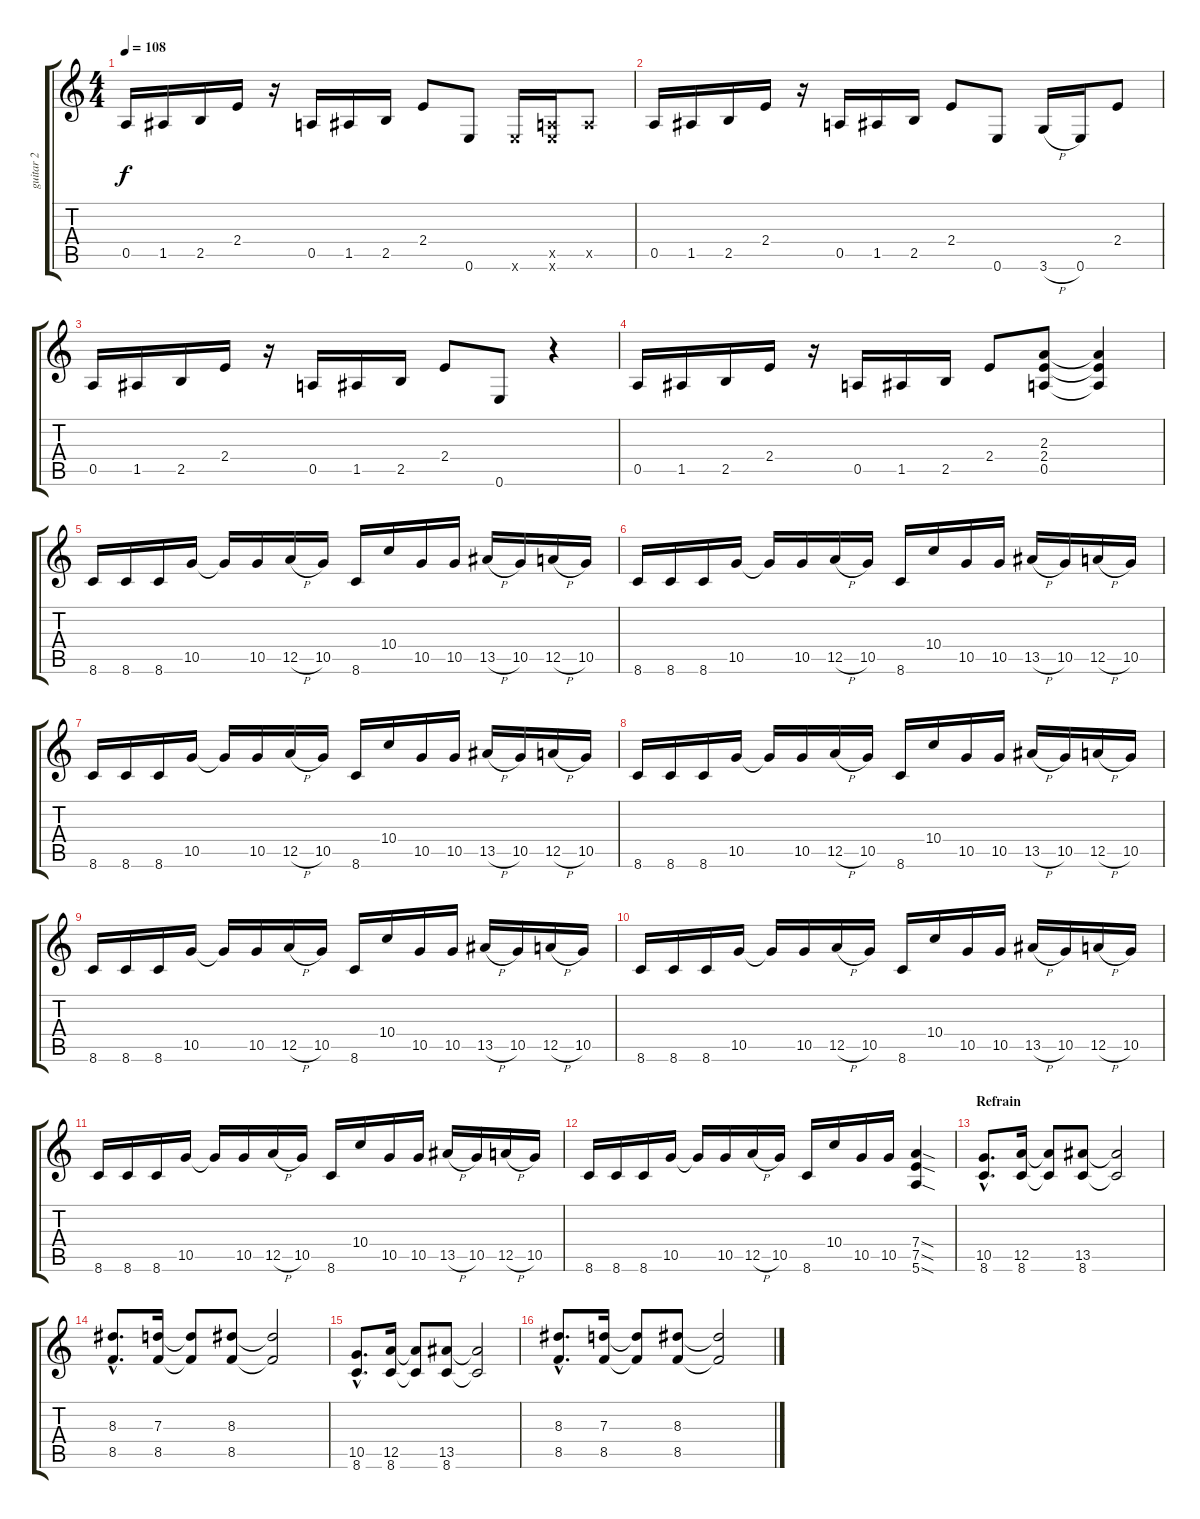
\track ("guitar 2" "guitar 2") {instrument distortionguitar}
\staff {score tabs}
\tuning (E4 B3 G3 D3 A2 E2) {hide}
\ts (4 4)
\tempo 108
\clef g2
\ks c
0.5.16{dy f} 1.5.16 2.5.16 2.4.16 r.16 0.5.16 1.5.16 2.5.16 2.4.8 0.6.8 0.6{x}.16 (0.5{x} 0.6{x}).16 0.5{x}.8 |
0.5.16 1.5.16 2.5.16 2.4.16 r.16 0.5.16 1.5.16 2.5.16 2.4.8 0.6.8 3.6{h}.16 0.6.16 2.4.8 |
0.5.16 1.5.16 2.5.16 2.4.16 r.16 0.5.16 1.5.16 2.5.16 2.4.8 0.6.8 r.4 |
0.5.16 1.5.16 2.5.16 2.4.16 r.16 0.5.16 1.5.16 2.5.16 2.4.8 (2.3 2.4 0.5).8 (2.3{t} 2.4{t} 0.5{t}).4 |
8.6.16{instrument electricguitarmuted} 8.6.16 8.6.16 10.5.16{instrument distortionguitar} 10.5{t}.16 10.5.16 12.5{h}.16 10.5.16 8.6.16{instrument electricguitarmuted} 10.4.16{instrument distortionguitar} 10.5.16 10.5.16 13.5{h}.16 10.5.16 12.5{h}.16 10.5.16 |
8.6.16{instrument electricguitarmuted} 8.6.16 8.6.16 10.5.16{instrument distortionguitar} 10.5{t}.16 10.5.16 12.5{h}.16 10.5.16 8.6.16{instrument electricguitarmuted} 10.4.16{instrument distortionguitar} 10.5.16 10.5.16 13.5{h}.16 10.5.16 12.5{h}.16 10.5.16 |
8.6.16{instrument electricguitarmuted} 8.6.16 8.6.16 10.5.16{instrument distortionguitar} 10.5{t}.16 10.5.16 12.5{h}.16 10.5.16 8.6.16{instrument electricguitarmuted} 10.4.16{instrument distortionguitar} 10.5.16 10.5.16 13.5{h}.16 10.5.16 12.5{h}.16 10.5.16 |
8.6.16{instrument electricguitarmuted} 8.6.16 8.6.16 10.5.16{instrument distortionguitar} 10.5{t}.16 10.5.16 12.5{h}.16 10.5.16 8.6.16{instrument electricguitarmuted} 10.4.16{instrument distortionguitar} 10.5.16 10.5.16 13.5{h}.16 10.5.16 12.5{h}.16 10.5.16 |
8.6.16{instrument electricguitarmuted} 8.6.16 8.6.16 10.5.16{instrument distortionguitar} 10.5{t}.16 10.5.16 12.5{h}.16 10.5.16 8.6.16{instrument electricguitarmuted} 10.4.16{instrument distortionguitar} 10.5.16 10.5.16 13.5{h}.16 10.5.16 12.5{h}.16 10.5.16 |
8.6.16{instrument electricguitarmuted} 8.6.16 8.6.16 10.5.16{instrument distortionguitar} 10.5{t}.16 10.5.16 12.5{h}.16 10.5.16 8.6.16{instrument electricguitarmuted} 10.4.16{instrument distortionguitar} 10.5.16 10.5.16 13.5{h}.16 10.5.16 12.5{h}.16 10.5.16 |
8.6.16{instrument electricguitarmuted} 8.6.16 8.6.16 10.5.16{instrument distortionguitar} 10.5{t}.16 10.5.16 12.5{h}.16 10.5.16 8.6.16{instrument electricguitarmuted} 10.4.16{instrument distortionguitar} 10.5.16 10.5.16 13.5{h}.16 10.5.16 12.5{h}.16 10.5.16 |
8.6.16{instrument electricguitarmuted} 8.6.16 8.6.16 10.5.16{instrument distortionguitar} 10.5{t}.16 10.5.16 12.5{h}.16 10.5.16 8.6.16{instrument electricguitarmuted} 10.4.16{instrument distortionguitar} 10.5.16 10.5.16 (7.4{sod} 7.5{sod} 5.6{sod}).4 |
\section ("" "Refrain ")
(10.5{hac} 8.6{hac}).8{d} (12.5 8.6).16 (12.5{t} 8.6{t}).8 (13.5 8.6).8 (13.5{t} 8.6{t}).2 |
(8.3{hac} 8.5{hac}).8{d} (7.3 8.5).16 (7.3{t} 8.5{t}).8 (8.3 8.5).8 (8.3{t} 8.5{t}).2 |
(10.5{hac} 8.6{hac}).8{d} (12.5 8.6).16 (12.5{t} 8.6{t}).8 (13.5 8.6).8 (13.5{t} 8.6{t}).2 |
(8.3{hac} 8.5{hac}).8{d} (7.3 8.5).16 (7.3{t} 8.5{t}).8 (8.3 8.5).8 (8.3{t} 8.5{t}).2
